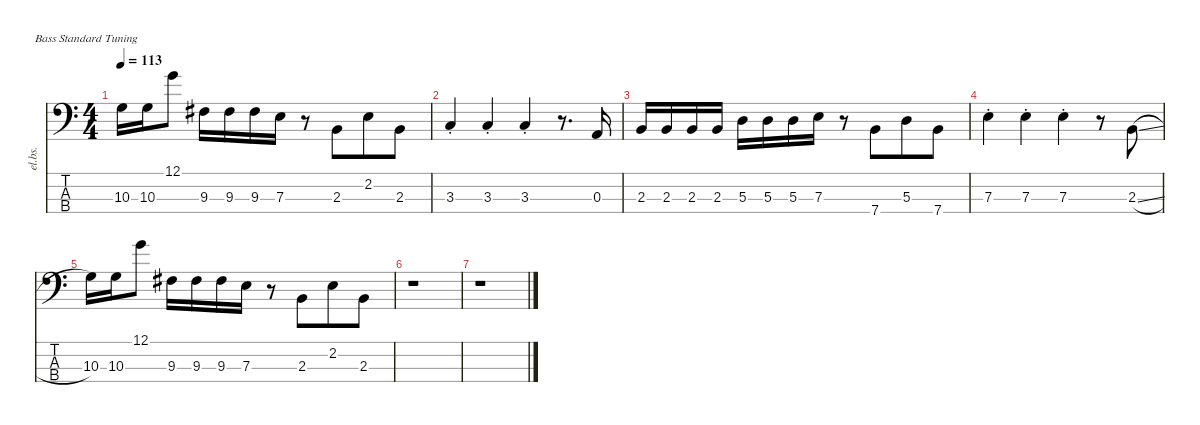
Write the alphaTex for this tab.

\defaultSystemsLayout 4
\hideDynamics
\bracketExtendMode nobrackets
\otherSystemsTrackNameOrientation horizontal
\track ("Electric Bass" "el.bs.") {instrument electricbassfinger}
\staff {score tabs}
\tuning (G2 D2 A1 E1)
\ts (4 4)
\tempo 113
\clef f4
\ks c
10.3.16{dy mf beam Down} 10.3.16{beam Down} 12.1.8{beam Down} 9.3{acc #}.16{beam Down} 9.3{acc #}.16{beam Down} 9.3{acc #}.16{beam Down} 7.3.16{beam Down} r.8{beam Down} 2.3.8{beam Up beam merge} 2.2.8{beam Up beam merge} 2.3.8{beam Up} |
3.3{st}.4{beam Up} 3.3{st}.4{beam Up} 3.3{st}.4{beam Up} r.8{d beam Up} 0.3.16{beam Up} |
2.3.16{beam Up} 2.3.16{beam Up} 2.3.16{beam Up} 2.3.16{beam Up} 5.3.16{beam Down} 5.3.16{beam Down} 5.3.16{beam Down} 7.3.16{beam Down} r.8{beam Down} 7.4.8{beam Up beam merge} 5.3.8{beam Up beam merge} 7.4.8{beam Up} |
7.3{st}.4{beam Down beam merge} 7.3{st}.4{beam Down beam merge} 7.3{st}.4{beam Down} r.8{beam Down} 2.3{sl}.8{beam Up} |
10.3.16{beam Down} 10.3.16{beam Down} 12.1.8{beam Down} 9.3{acc #}.16{beam Down} 9.3{acc #}.16{beam Down} 9.3{acc #}.16{beam Down} 7.3.16{beam Down} r.8{beam Down} 2.3.8{beam Up beam merge} 2.2.8{beam Up beam merge} 2.3.8{beam Up} |
r.1{beam Down} |
r.1{beam Down}
